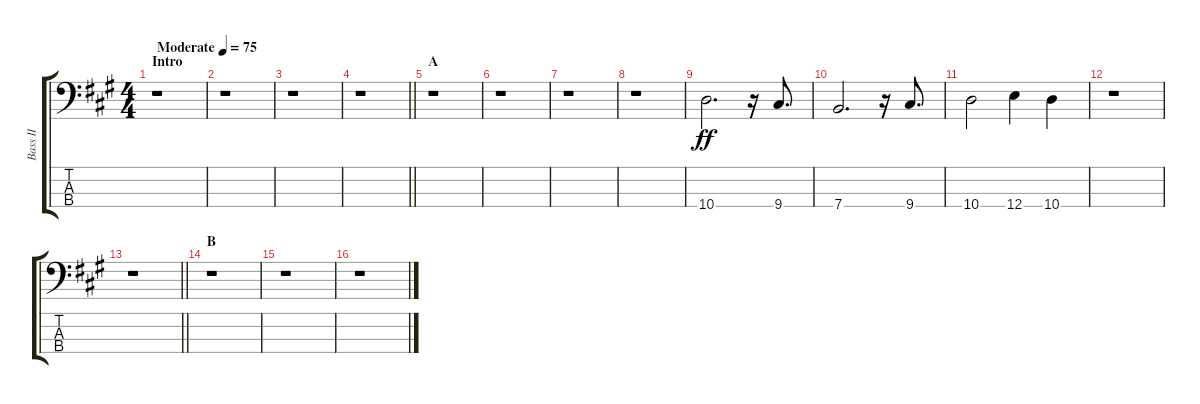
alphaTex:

\track ("Bass II" "Bass II") {instrument electricbasspick}
\staff {score tabs}
\tuning (G2 D2 A1 E1) {hide}
\ts (4 4)
\section ("" "Intro")
\tempo (75 "Moderate")
\clef f4
\ks a
r.1{dy ff instrument electricbasspick} |
r.1 |
r.1 |
\barLineRight lightlight
r.1 |
\section ("" "A")
r.1 |
r.1 |
r.1 |
r.1 |
10.4.2{d} r.16 9.4.8{d} |
7.4.2{d} r.16 9.4.8{d} |
10.4.2 12.4.4 10.4.4 |
r.1 |
\barLineRight lightlight
r.1 |
\section ("" "B")
r.1 |
r.1 |
r.1
